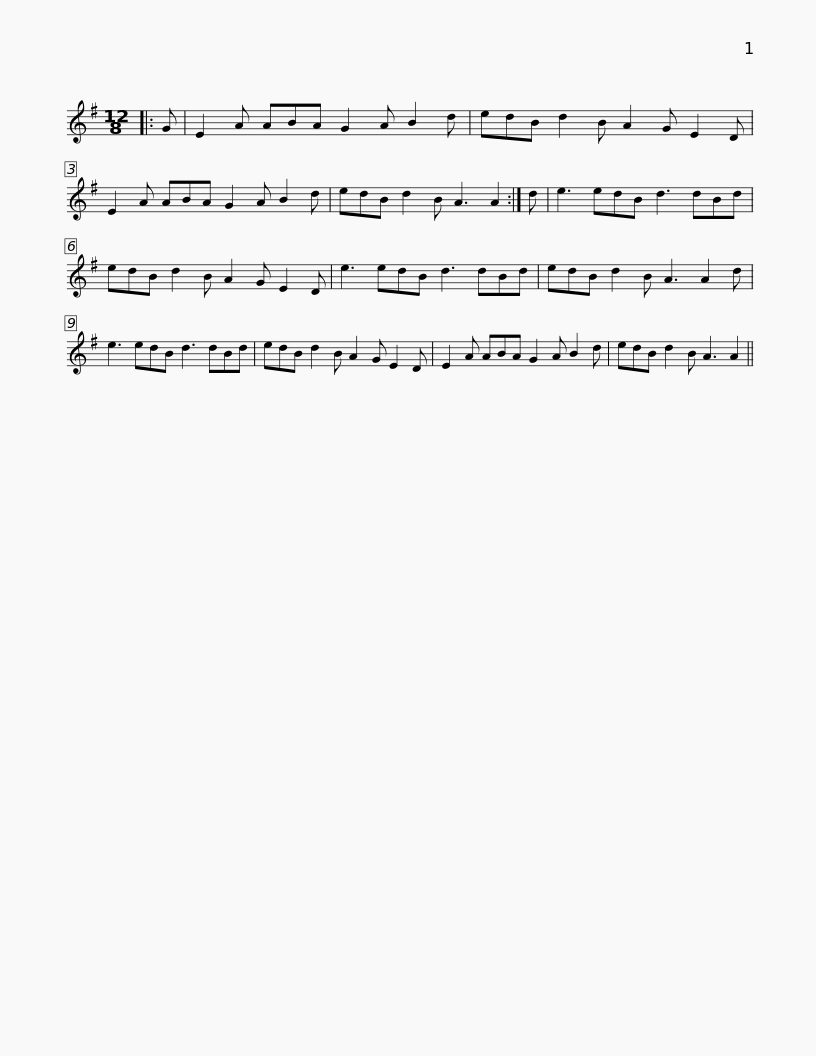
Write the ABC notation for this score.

X:1
L:1/8
M:12/8
I:linebreak $
K:G
V:1 treble
V:1
|: G | E2 A ABA G2 A B2 d | edB d2 B A2 G E2 D | E2 A ABA G2 A B2 d | edB d2 B A3 A2 :|$ %5
 d | e3 edB d3 dBd | edB d2 B A2 G E2 D | e3 edB d3 dBd | edB d2 B A3 A2 d |$ %10
 e3 edB d3 dBd | edB d2 B A2 G E2 D | E2 A ABA G2 A B2 d | edB d2 B A3 A2 || %14
